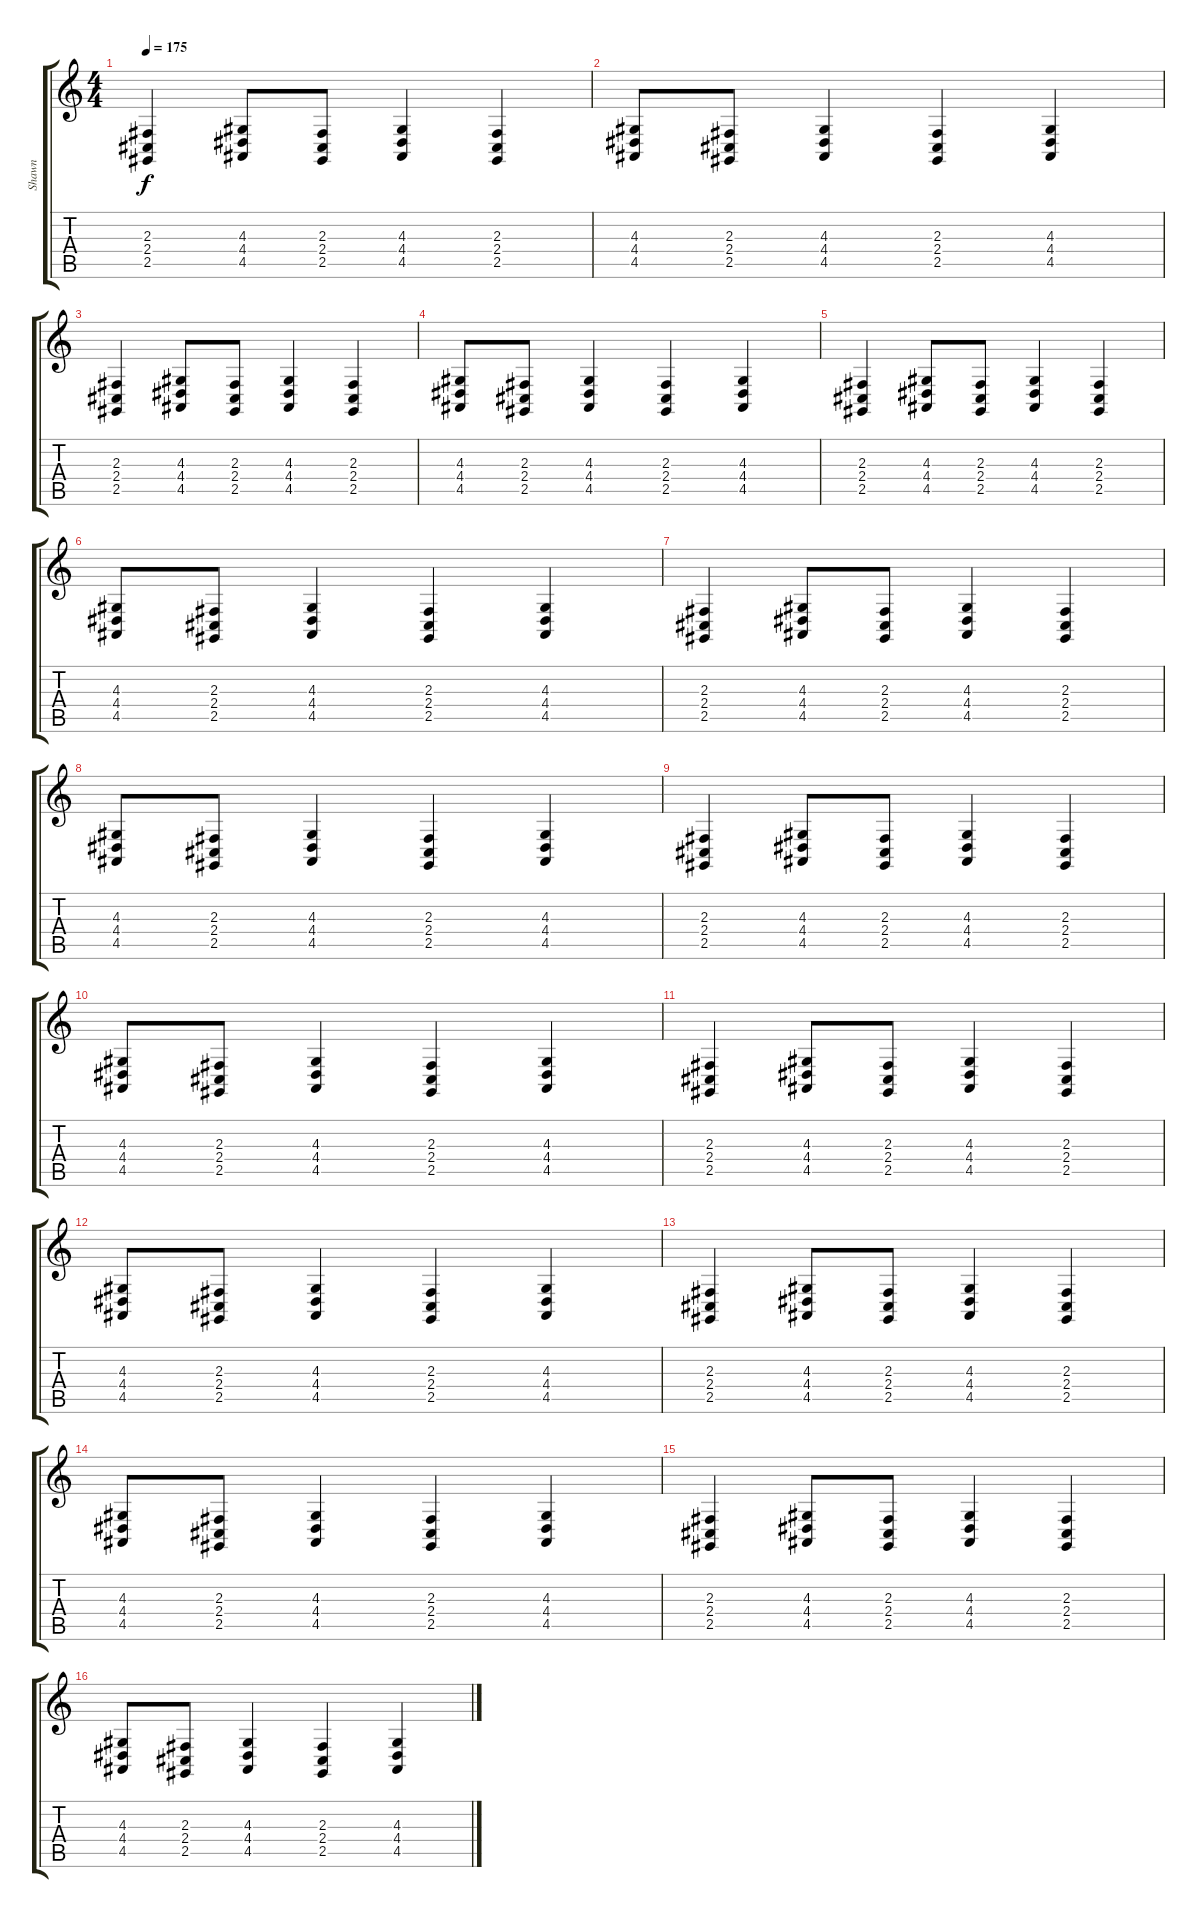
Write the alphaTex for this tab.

\track ("Shawn" "Shawn") {instrument melodictom}
\staff {score tabs}
\tuning (Db4 Ab3 E3 B2 Gb2 B1) {hide}
\ts (4 4)
\tempo 175
\clef g2
\ks c
(2.3 2.4 2.5).4{dy f} (4.3 4.4 4.5).8 (2.3 2.4 2.5).8 (4.3 4.4 4.5).4 (2.3 2.4 2.5).4 |
(4.3 4.4 4.5).8 (2.3 2.4 2.5).8 (4.3 4.4 4.5).4 (2.3 2.4 2.5).4 (4.3 4.4 4.5).4 |
(2.3 2.4 2.5).4 (4.3 4.4 4.5).8 (2.3 2.4 2.5).8 (4.3 4.4 4.5).4 (2.3 2.4 2.5).4 |
(4.3 4.4 4.5).8 (2.3 2.4 2.5).8 (4.3 4.4 4.5).4 (2.3 2.4 2.5).4 (4.3 4.4 4.5).4 |
(2.3 2.4 2.5).4 (4.3 4.4 4.5).8 (2.3 2.4 2.5).8 (4.3 4.4 4.5).4 (2.3 2.4 2.5).4 |
(4.3 4.4 4.5).8 (2.3 2.4 2.5).8 (4.3 4.4 4.5).4 (2.3 2.4 2.5).4 (4.3 4.4 4.5).4 |
(2.3 2.4 2.5).4 (4.3 4.4 4.5).8 (2.3 2.4 2.5).8 (4.3 4.4 4.5).4 (2.3 2.4 2.5).4 |
(4.3 4.4 4.5).8 (2.3 2.4 2.5).8 (4.3 4.4 4.5).4 (2.3 2.4 2.5).4 (4.3 4.4 4.5).4 |
(2.3 2.4 2.5).4 (4.3 4.4 4.5).8 (2.3 2.4 2.5).8 (4.3 4.4 4.5).4 (2.3 2.4 2.5).4 |
(4.3 4.4 4.5).8 (2.3 2.4 2.5).8 (4.3 4.4 4.5).4 (2.3 2.4 2.5).4 (4.3 4.4 4.5).4 |
(2.3 2.4 2.5).4 (4.3 4.4 4.5).8 (2.3 2.4 2.5).8 (4.3 4.4 4.5).4 (2.3 2.4 2.5).4 |
(4.3 4.4 4.5).8 (2.3 2.4 2.5).8 (4.3 4.4 4.5).4 (2.3 2.4 2.5).4 (4.3 4.4 4.5).4 |
(2.3 2.4 2.5).4 (4.3 4.4 4.5).8 (2.3 2.4 2.5).8 (4.3 4.4 4.5).4 (2.3 2.4 2.5).4 |
(4.3 4.4 4.5).8 (2.3 2.4 2.5).8 (4.3 4.4 4.5).4 (2.3 2.4 2.5).4 (4.3 4.4 4.5).4 |
(2.3 2.4 2.5).4 (4.3 4.4 4.5).8 (2.3 2.4 2.5).8 (4.3 4.4 4.5).4 (2.3 2.4 2.5).4 |
(4.3 4.4 4.5).8 (2.3 2.4 2.5).8 (4.3 4.4 4.5).4 (2.3 2.4 2.5).4 (4.3 4.4 4.5).4
